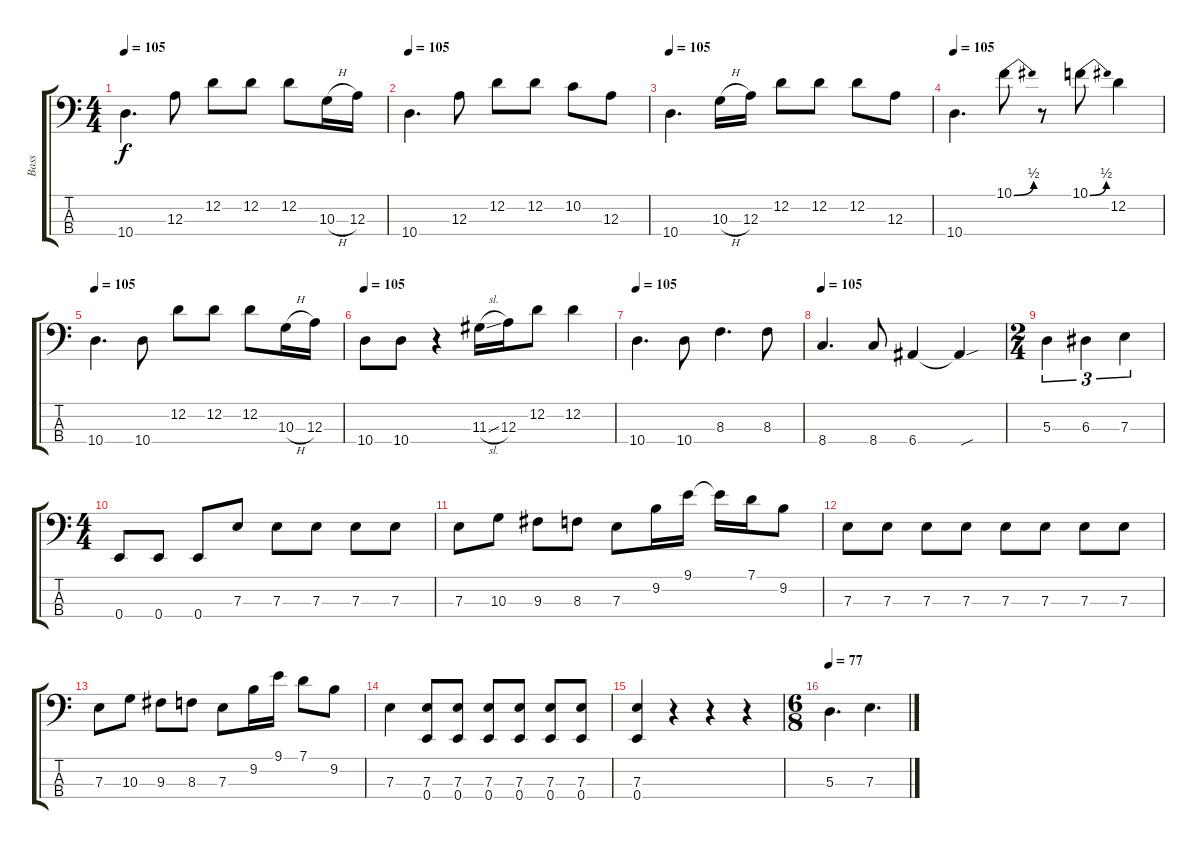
\track ("Bass" "Bass") {instrument electricbassfinger}
\staff {score tabs}
\tuning (G2 D2 A1 E1) {hide}
\ts (4 4)
\tempo 105
\clef f4
\ks c
10.4.4{d dy f} 12.3.8 12.2.8 12.2.8 12.2.8 10.3{h}.16 12.3.16 |
\tempo 105
10.4.4{d} 12.3.8 12.2.8 12.2.8 10.2.8 12.3.8 |
\tempo 105
10.4.4{d} 10.3{h}.16 12.3.16 12.2.8 12.2.8 12.2.8 12.3.8 |
\tempo 105
10.4.4{d} 10.1{be (bend 0 0 60 2)}.8 r.8 10.1{be (bend 0 0 60 2)}.8 12.2.4 |
\tempo 105
10.4.4{d} 10.4.8 12.2.8 12.2.8 12.2.8 10.3{h}.16 12.3.16 |
\tempo 105
10.4.8 10.4.8 r.4 11.3{sl}.16 12.3.16 12.2.8 12.2.4 |
\tempo 105
10.4.4{d} 10.4.8 8.3.4{d} 8.3.8 |
\tempo 105
8.4.4{d} 8.4.8 6.4.4 6.4{sou t}.4 |
\ts (2 4)
5.3.4{tu (3 2)} 6.3.4{tu (3 2)} 7.3.4{tu (3 2)} |
\ts (4 4)
0.4.8 0.4.8 0.4.8 7.3.8 7.3.8 7.3.8 7.3.8 7.3.8 |
7.3.8 10.3.8 9.3.8 8.3.8 7.3.8 9.2.16 9.1.16 9.1{t}.16 7.1.16 9.2.8 |
7.3.8 7.3.8 7.3.8 7.3.8 7.3.8 7.3.8 7.3.8 7.3.8 |
7.3.8 10.3.8 9.3.8 8.3.8 7.3.8 9.2.16 9.1.16 7.1.8 9.2.8 |
7.3.4 (7.3 0.4).8 (7.3 0.4).8 (7.3 0.4).8 (7.3 0.4).8 (7.3 0.4).8 (7.3 0.4).8 |
(7.3 0.4).4 r.4 r.4 r.4 |
\ts (6 8)
\tempo 77
5.3.4{d} 7.3.4{d}
